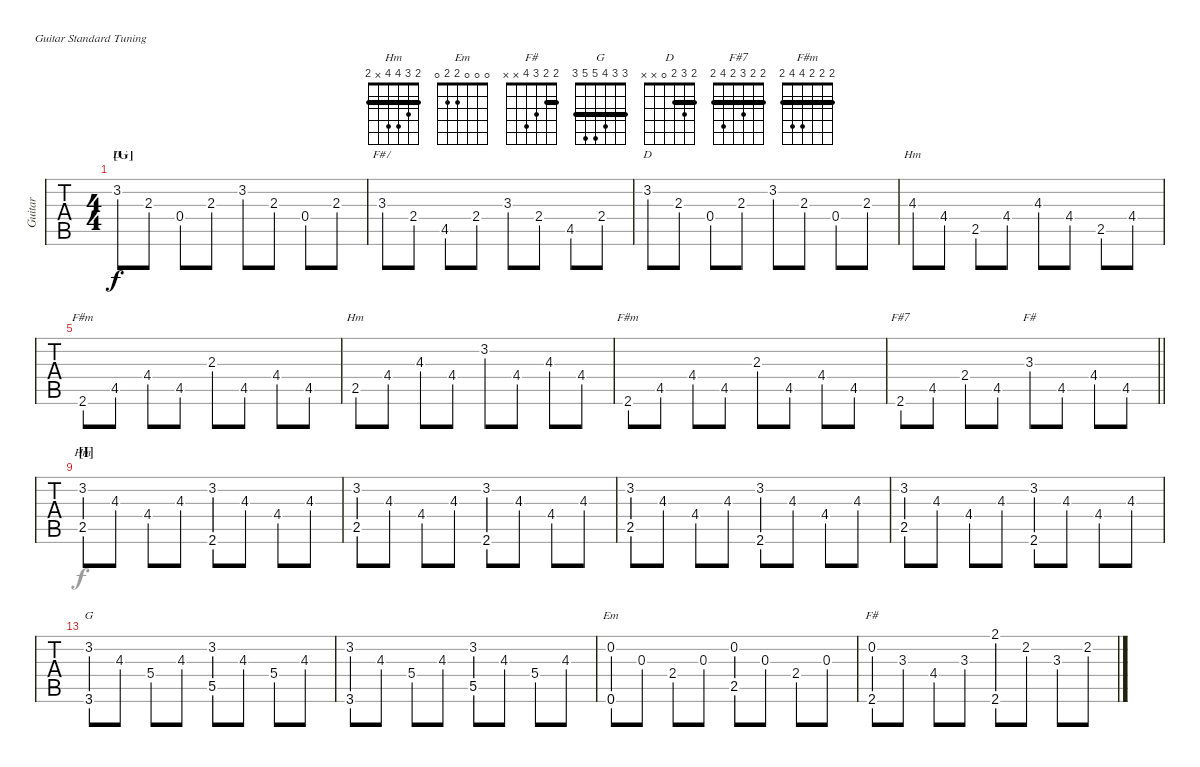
\bracketExtendMode groupsimilarinstruments
\multiTrackTrackNamePolicy hidden
\firstSystemTrackNameMode fullname
\otherSystemsTrackNameMode fullname
\otherSystemsTrackNameOrientation horizontal
\defaultBarNumberDisplay FirstOfSystem
\track ("Guitar" "S-Gt") {multiBarRest instrument acousticguitarsteel}
\staff {tabs}
\tuning (E4 B3 G3 D3 A2 E2)
\chord ("Hm" 2 3 4 4 x 2) {barre 2}
\chord ("Em" 0 0 0 2 2 0)
\chord ("F#" 2 2 3 4 x x) {barre 2}
\chord ("G" 3 3 4 5 5 3) {barre (3 3)}
\chord ("D" 2 3 2 0 x x) {barre 2}
\chord ("F#7" 2 2 3 2 4 2) {barre (2 2 2)}
\chord ("F#m" 2 2 2 4 4 2) {barre (2 2 2)}
\voice
\ts (4 4)
\section ("G" "")
\tempo (150 hide)
\clef g2
\ks c
3.2.8{ch "D" dy f} 2.3.8 0.4.8 2.3.8 3.2.8 2.3.8 0.4.8 2.3.8 |
3.3.8{ch "F#7"} 2.4.8 4.5.8 2.4.8 3.3.8 2.4.8 4.5.8 2.4.8 |
3.2.8{ch "D"} 2.3.8 0.4.8 2.3.8 3.2.8 2.3.8 0.4.8 2.3.8 |
4.3.8{ch "Hm"} 4.4.8 2.5.8 4.4.8 4.3.8 4.4.8 2.5.8 4.4.8 |
2.6.8{ch "F#m"} 4.5.8 4.4.8 4.5.8 2.3.8 4.5.8 4.4.8 4.5.8 |
2.5.8{ch "Hm"} 4.4.8 4.3.8 4.4.8 3.2.8 4.4.8 4.3.8 4.4.8 |
2.6.8{ch "F#m"} 4.5.8 4.4.8 4.5.8 2.3.8 4.5.8 4.4.8 4.5.8 |
\barLineRight lightlight
2.6.8{ch "F#7"} 4.5.8 2.4.8 4.5.8 3.3.8{ch "F#"} 4.5.8 4.4.8 4.5.8 |
\section ("I" "")
(3.2 2.5).8{ch "Hm"} 4.3.8 4.4.8 4.3.8 (3.2 2.6).8 4.3.8 4.4.8 4.3.8 |
(3.2 2.5).8 4.3.8 4.4.8 4.3.8 (3.2 2.6).8 4.3.8 4.4.8 4.3.8 |
(3.2 2.5).8 4.3.8 4.4.8 4.3.8 (3.2 2.6).8 4.3.8 4.4.8 4.3.8 |
(3.2 2.5).8 4.3.8 4.4.8 4.3.8 (3.2 2.6).8 4.3.8 4.4.8 4.3.8 |
(3.2 3.6).8{ch "G"} 4.3.8 5.4.8 4.3.8 (3.2 5.5).8 4.3.8 5.4.8 4.3.8 |
(3.2 3.6).8 4.3.8 5.4.8 4.3.8 (3.2 5.5).8 4.3.8 5.4.8 4.3.8 |
(0.2 0.6).8{ch "Em"} 0.3.8 2.4.8 0.3.8 (0.2 2.5).8 0.3.8 2.4.8 0.3.8 |
(0.2 2.6).8{ch "F#"} 3.3.8 4.4.8 3.3.8 (2.1 2.6).8 2.2.8 3.3.8 2.2.8
\voice
\clef g2
\ottava regular
\simile none
\ks c
|
|
|
|
|
|
|
\barLineRight lightlight
|
2.5.2 2.6.2 |
2.5.2 2.6.2 |
2.5.2 2.6.2 |
2.5.2 2.6.2 |
3.6.2 5.5.2 |
3.6.2 5.5.2 |
0.6.2 2.5.2 |
2.6.2 2.6.2
